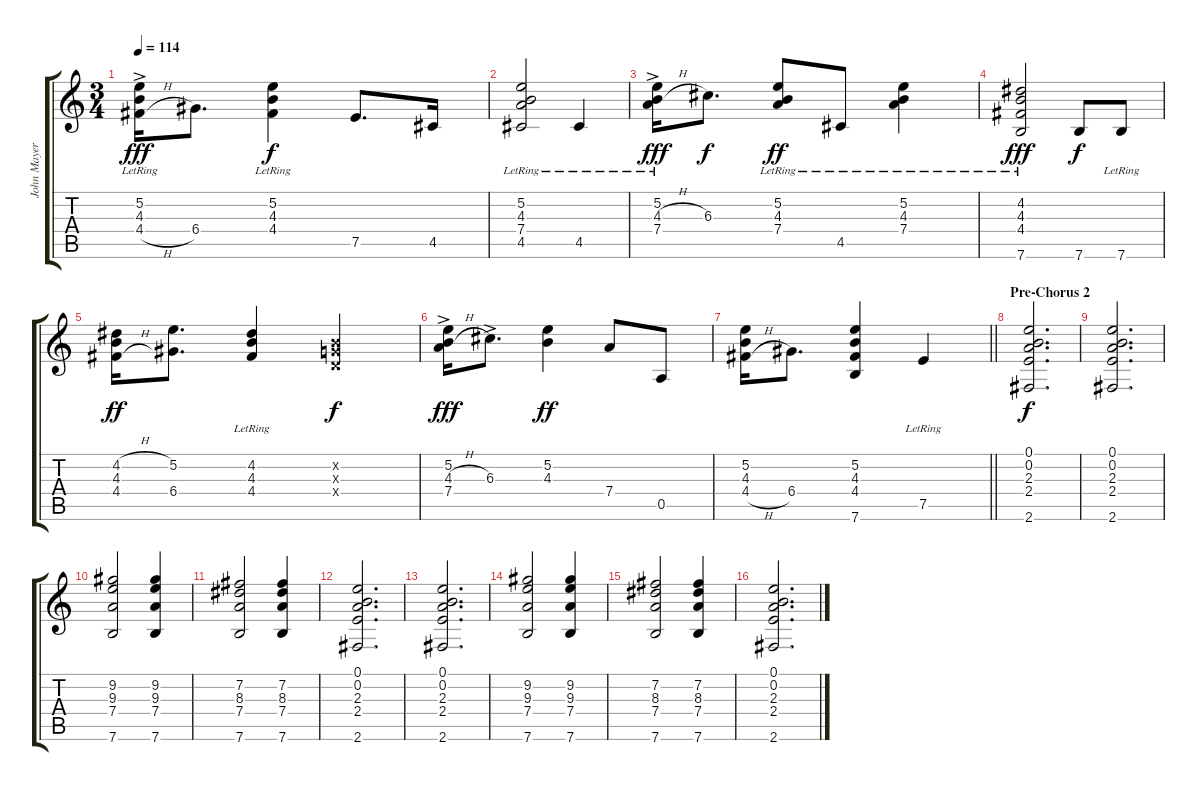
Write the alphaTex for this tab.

\track ("John Mayer" "John Mayer") {instrument acousticguitarsteel}
\staff {score tabs}
\tuning (E4 B3 G3 D3 A2 E2) {hide}
\ts (3 4)
\tempo 114
\clef g2
\ks c
(5.2{lr} 4.3{ac} 4.4{h}).16{dy fff} 6.4.8{d} (5.2{lr} 4.3{lr} 4.4{lr}).4{dy f} 7.5.8{d} 4.5.16 |
(5.2{lr} 4.3{lr} 7.4{lr} 4.5).2 4.5{lr}.4 |
(5.2{ac lr} 4.3{h ac} 7.4{ac lr}).16{dy fff} 6.3.8{d dy f} (5.2{lr} 4.3{lr} 7.4{lr}).8{dy ff} 4.5{lr}.8 (5.2{lr} 4.3{lr} 7.4{lr}).4 |
(4.2{lr} 4.3{lr} 4.4{lr} 7.6{lr}).2{dy fff} 7.6.8{dy f} 7.6{lr}.8 |
(4.2{h} 4.3 4.4{h}).16{dy ff} (5.2 6.4).8{d} (4.2{lr} 4.3{lr} 4.4{lr}).4 (0.2{x} 0.3{x} 0.4{x}).4{dy f} |
(5.2{ac} 4.3{h ac} 7.4{ac}).16{dy fff} 6.3{ac}.8{d} (5.2 4.3).4{dy ff} 7.4.8 0.5.8 |
\barLineRight lightlight
(5.2 4.3 4.4{h}).16 6.4.8{d} (5.2 4.3 4.4 7.6).4 7.5{lr}.4 |
\section ("" "Pre-Chorus 2")
(0.1 0.2 2.3 2.4 2.6).2{d dy f} |
(0.1 0.2 2.3 2.4 2.6).2{d} |
(9.2 9.3 7.4 7.6).2 (9.2 9.3 7.4 7.6).4 |
(7.2 8.3 7.4 7.6).2 (7.2 8.3 7.4 7.6).4 |
(0.1 0.2 2.3 2.4 2.6).2{d} |
(0.1 0.2 2.3 2.4 2.6).2{d} |
(9.2 9.3 7.4 7.6).2 (9.2 9.3 7.4 7.6).4 |
(7.2 8.3 7.4 7.6).2 (7.2 8.3 7.4 7.6).4 |
(0.1 0.2 2.3 2.4 2.6).2{d}
